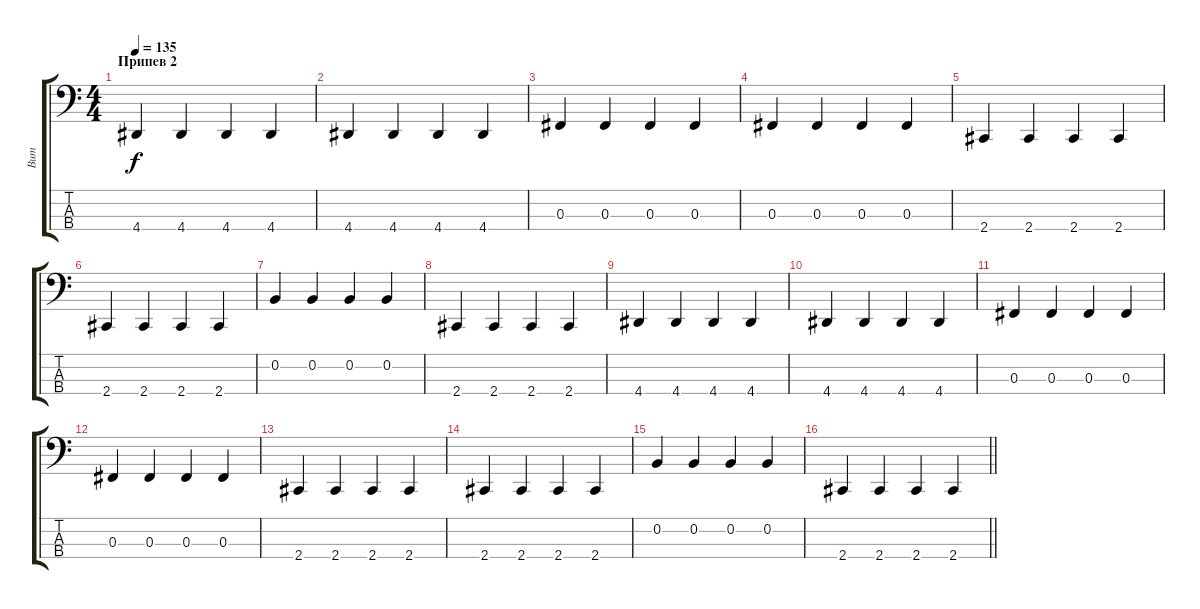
\track ("Вит" "Вит") {instrument electricbasspick}
\staff {score tabs}
\tuning (E2 B1 Gb1 B0) {hide}
\ts (4 4)
\section ("" "Припев 2")
\tempo 135
\clef f4
\ks c
4.4.4{dy f} 4.4.4 4.4.4 4.4.4 |
4.4.4 4.4.4 4.4.4 4.4.4 |
0.3.4 0.3.4 0.3.4 0.3.4 |
0.3.4 0.3.4 0.3.4 0.3.4 |
2.4.4 2.4.4 2.4.4 2.4.4 |
2.4.4 2.4.4 2.4.4 2.4.4 |
0.2.4 0.2.4 0.2.4 0.2.4 |
2.4.4 2.4.4 2.4.4 2.4.4 |
4.4.4 4.4.4 4.4.4 4.4.4 |
4.4.4 4.4.4 4.4.4 4.4.4 |
0.3.4 0.3.4 0.3.4 0.3.4 |
0.3.4 0.3.4 0.3.4 0.3.4 |
2.4.4 2.4.4 2.4.4 2.4.4 |
2.4.4 2.4.4 2.4.4 2.4.4 |
0.2.4 0.2.4 0.2.4 0.2.4 |
\barLineRight lightlight
2.4.4 2.4.4 2.4.4 2.4.4
